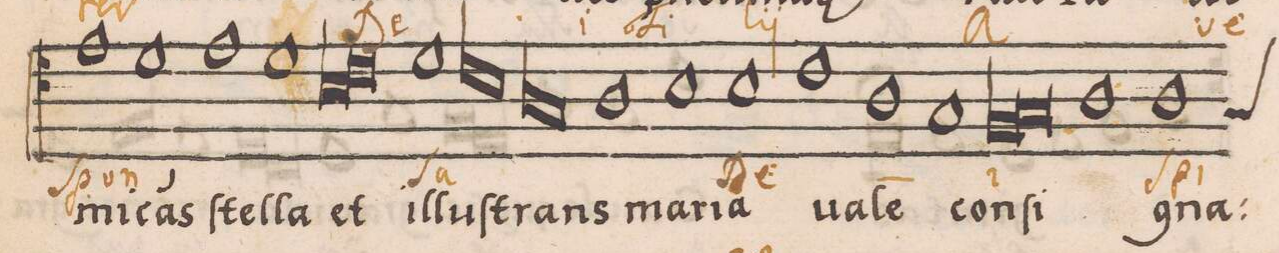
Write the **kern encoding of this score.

**kern	**text	**text
*I"TENOR	*	*
*clefC4	*	*
*k[]	*	*
*met(C)	*	*
*M2/1	*	*
1e	mi-	ſpon-
1d	-ca(n)s	.
=52-	=52-	=52-
1e	ſtel-	.
1d	-la	.
=53-	=53-	=53-
*lig	*	*
1B	et	.
1c	.	.
*Xlig	*	*
=54-	=54-	=54-
1d	il-	-ſa
*lig	*	*
1c	-luſ-	.
=55-	=55-	=55-
1B	.	.
*Xlig	*	*
*lig	*	*
1A	-trans	.
=56-	=56-	=56-
1G	.	.
*Xlig	*	*
1A	ma-	.
=57-	=57-	=57-
1B	-ri-	.
1B	-a	De-
=58-	=58-	=58-
1c	ua-	.
1A	-le	.
=59-	=59-	=59-
1G	con-	.
*lig	*	*
1F	-ſi-	-i
=60-	=60-	=60-
1G	.	.
*Xlig	*	*
1A	.	.
=61-	=61-	=61-
1A	-gna-	ſpi-
*custos:G	*	*
*-	*-	*-
